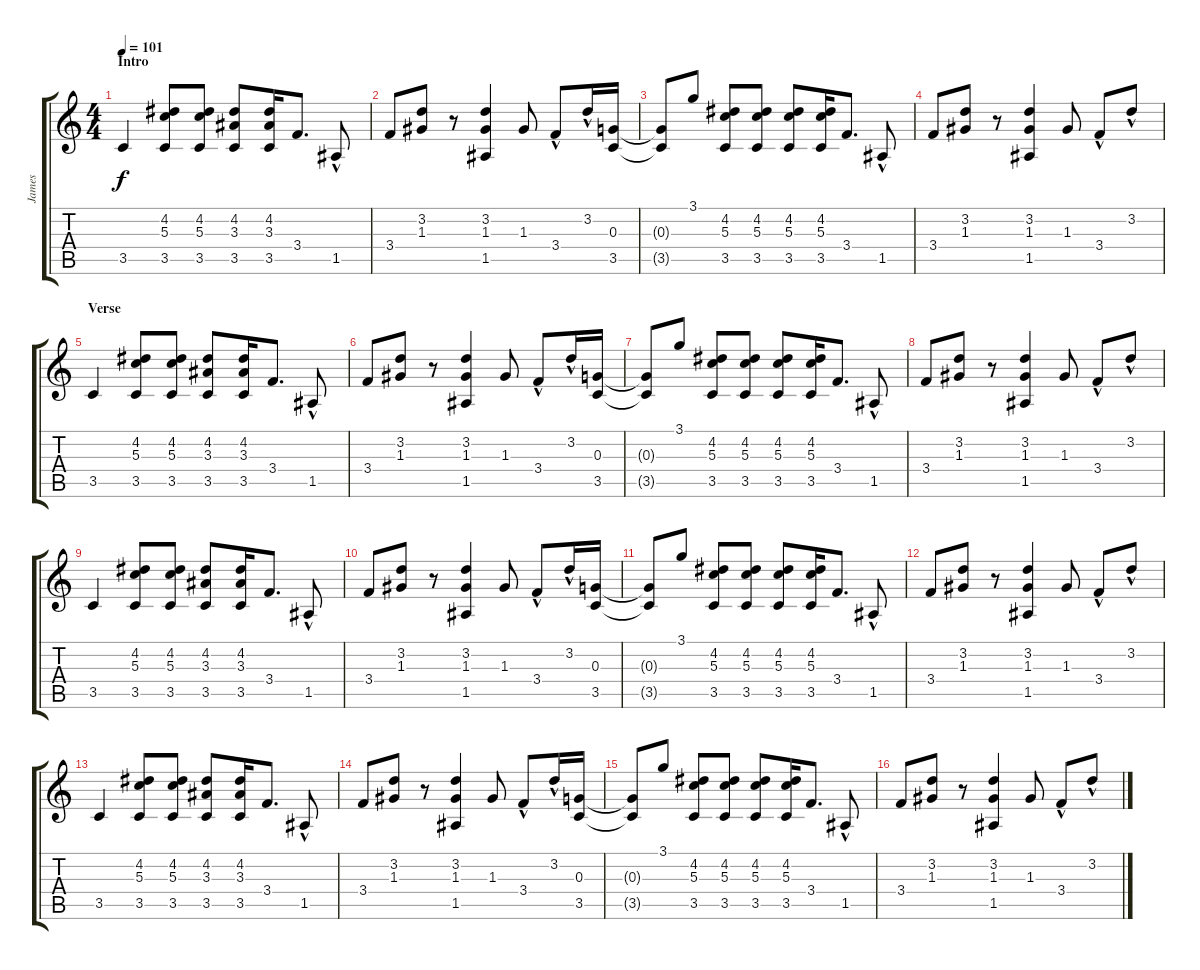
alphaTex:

\track ("James" "James") {instrument electricguitarmuted}
\staff {score tabs}
\tuning (E4 B3 G3 D3 A2 E2) {hide}
\ts (4 4)
\section ("" "Intro")
\tempo 101
\clef g2
\ks c
3.5.4{dy f instrument electricguitarmuted} (4.2 5.3 3.5).8 (4.2 5.3 3.5).8 (4.2 3.3 3.5).8 (4.2 3.3 3.5).16 3.4.8{d} 1.5{hac}.8 |
3.4.8 (3.2 1.3).8 r.8 (3.2 1.3 1.5).4 1.3.8 3.4{hac}.8 3.2{hac}.16 (0.3 3.5).16 |
(0.3{t} 3.5{t}).8 3.1.8 (4.2 5.3 3.5).8 (4.2 5.3 3.5).8 (4.2 5.3 3.5).8 (4.2 5.3 3.5).16 3.4.8{d} 1.5{hac}.8 |
3.4.8 (3.2 1.3).8 r.8 (3.2 1.3 1.5).4 1.3.8 3.4{hac}.8 3.2{hac}.8 |
\section ("" "Verse")
3.5.4 (4.2 5.3 3.5).8 (4.2 5.3 3.5).8 (4.2 3.3 3.5).8 (4.2 3.3 3.5).16 3.4.8{d} 1.5{hac}.8 |
3.4.8 (3.2 1.3).8 r.8 (3.2 1.3 1.5).4 1.3.8 3.4{hac}.8 3.2{hac}.16 (0.3 3.5).16 |
(0.3{t} 3.5{t}).8 3.1.8 (4.2 5.3 3.5).8 (4.2 5.3 3.5).8 (4.2 5.3 3.5).8 (4.2 5.3 3.5).16 3.4.8{d} 1.5{hac}.8 |
3.4.8 (3.2 1.3).8 r.8 (3.2 1.3 1.5).4 1.3.8 3.4{hac}.8 3.2{hac}.8 |
3.5.4 (4.2 5.3 3.5).8 (4.2 5.3 3.5).8 (4.2 3.3 3.5).8 (4.2 3.3 3.5).16 3.4.8{d} 1.5{hac}.8 |
3.4.8 (3.2 1.3).8 r.8 (3.2 1.3 1.5).4 1.3.8 3.4{hac}.8 3.2{hac}.16 (0.3 3.5).16 |
(0.3{t} 3.5{t}).8 3.1.8 (4.2 5.3 3.5).8 (4.2 5.3 3.5).8 (4.2 5.3 3.5).8 (4.2 5.3 3.5).16 3.4.8{d} 1.5{hac}.8 |
3.4.8 (3.2 1.3).8 r.8 (3.2 1.3 1.5).4 1.3.8 3.4{hac}.8 3.2{hac}.8 |
3.5.4 (4.2 5.3 3.5).8 (4.2 5.3 3.5).8 (4.2 3.3 3.5).8 (4.2 3.3 3.5).16 3.4.8{d} 1.5{hac}.8 |
3.4.8 (3.2 1.3).8 r.8 (3.2 1.3 1.5).4 1.3.8 3.4{hac}.8 3.2{hac}.16 (0.3 3.5).16 |
(0.3{t} 3.5{t}).8 3.1.8 (4.2 5.3 3.5).8 (4.2 5.3 3.5).8 (4.2 5.3 3.5).8 (4.2 5.3 3.5).16 3.4.8{d} 1.5{hac}.8 |
3.4.8 (3.2 1.3).8 r.8 (3.2 1.3 1.5).4 1.3.8 3.4{hac}.8 3.2{hac}.8
